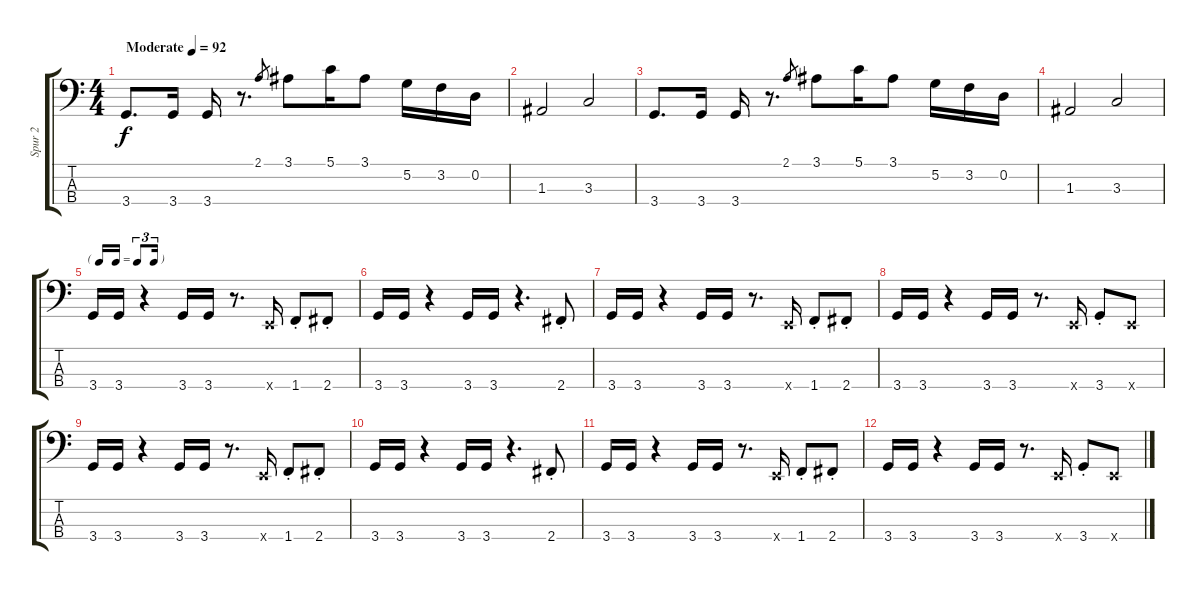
\track ("Spur 2" "Spur 2") {instrument electricbassfinger}
\staff {score tabs}
\tuning (G2 D2 A1 E1) {hide}
\ts (4 4)
\tempo (92 "Moderate")
\clef f4
\ks c
3.4.8{d dy f instrument electricbassfinger} 3.4.16 3.4.16 r.8{d} 2.1.8{gr} 3.1.8 5.1.16 3.1.8 5.2.16 3.2.16 0.2.16 |
1.3.2 3.3.2 |
3.4.8{d} 3.4.16 3.4.16 r.8{d} 2.1.8{gr} 3.1.8 5.1.16 3.1.8 5.2.16 3.2.16 0.2.16 |
1.3.2 3.3.2 |
\tf triplet16th
3.4.16 3.4.16 r.4 3.4.16 3.4.16 r.8{d} 0.4{x}.16 1.4{st}.8 2.4{st}.8 |
3.4.16 3.4.16 r.4 3.4.16 3.4.16 r.4{d} 2.4{st}.8 |
3.4.16 3.4.16 r.4 3.4.16 3.4.16 r.8{d} 0.4{x}.16 1.4{st}.8 2.4{st}.8 |
3.4.16 3.4.16 r.4 3.4.16 3.4.16 r.8{d} 0.4{x}.16 3.4{st}.8 0.4{x}.8 |
3.4.16 3.4.16 r.4 3.4.16 3.4.16 r.8{d} 0.4{x}.16 1.4{st}.8 2.4{st}.8 |
3.4.16 3.4.16 r.4 3.4.16 3.4.16 r.4{d} 2.4{st}.8 |
3.4.16 3.4.16 r.4 3.4.16 3.4.16 r.8{d} 0.4{x}.16 1.4{st}.8 2.4{st}.8 |
3.4.16 3.4.16 r.4 3.4.16 3.4.16 r.8{d} 0.4{x}.16 3.4{st}.8 0.4{x}.8
